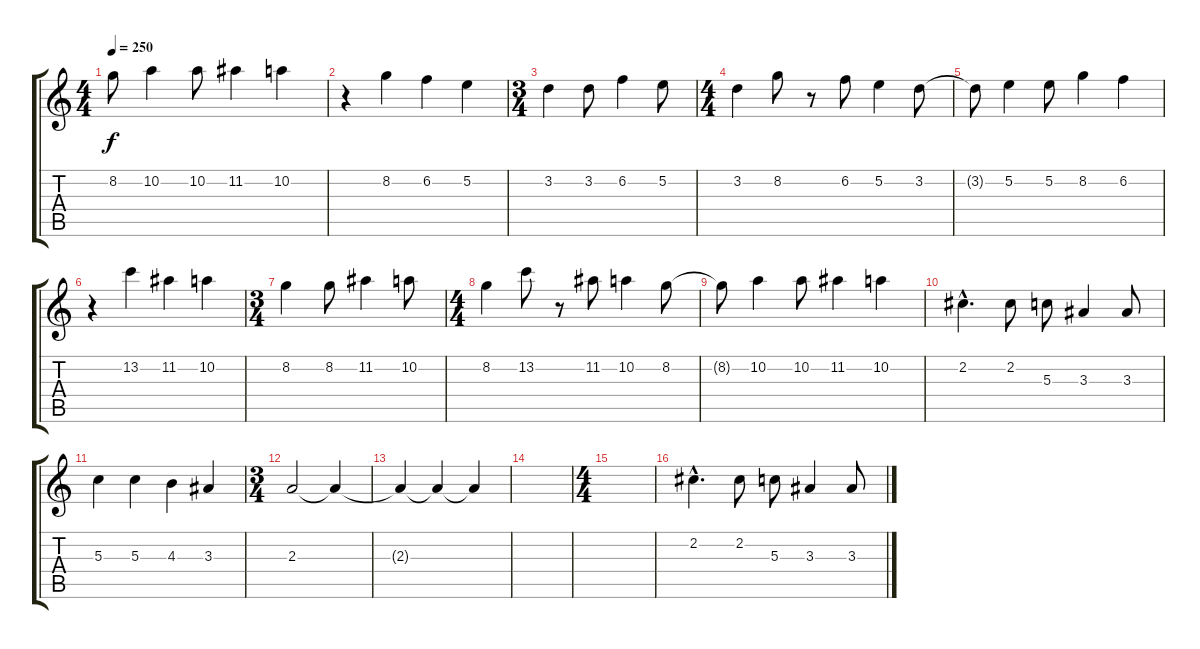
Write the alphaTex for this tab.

\track "" {instrument percussiveorgan}
\staff {score tabs}
\tuning (E5 B4 G4 D4 A3 E3) {hide}
\ts (4 4)
\tempo 250
\clef g2
\ks c
8.2{t}.8{dy f} 10.2.4 10.2.8 11.2.4 10.2.4 |
r.4 8.2.4 6.2.4 5.2.4 |
\ts (3 4)
3.2.4 3.2.8 6.2.4 5.2.8 |
\ts (4 4)
3.2.4 8.2.8 r.8 6.2.8 5.2.4 3.2.8 |
3.2{t}.8 5.2.4 5.2.8 8.2.4 6.2.4 |
r.4 13.2.4 11.2.4 10.2.4 |
\ts (3 4)
8.2.4 8.2.8 11.2.4 10.2.8 |
\ts (4 4)
8.2.4 13.2.8 r.8 11.2.8 10.2.4 8.2.8 |
8.2{t}.8 10.2.4 10.2.8 11.2.4 10.2.4 |
2.2{hac}.4{d} 2.2.8 5.3.8 3.3.4 3.3.8 |
5.3.4 5.3.4 4.3.4 3.3.4 |
\ts (3 4)
2.3.2 2.3{t}.4 |
2.3{t}.4 2.3{t}.4 2.3{t}.4 |
|
\ts (4 4)
|
2.2{hac}.4{d} 2.2.8 5.3.8 3.3.4 3.3.8
